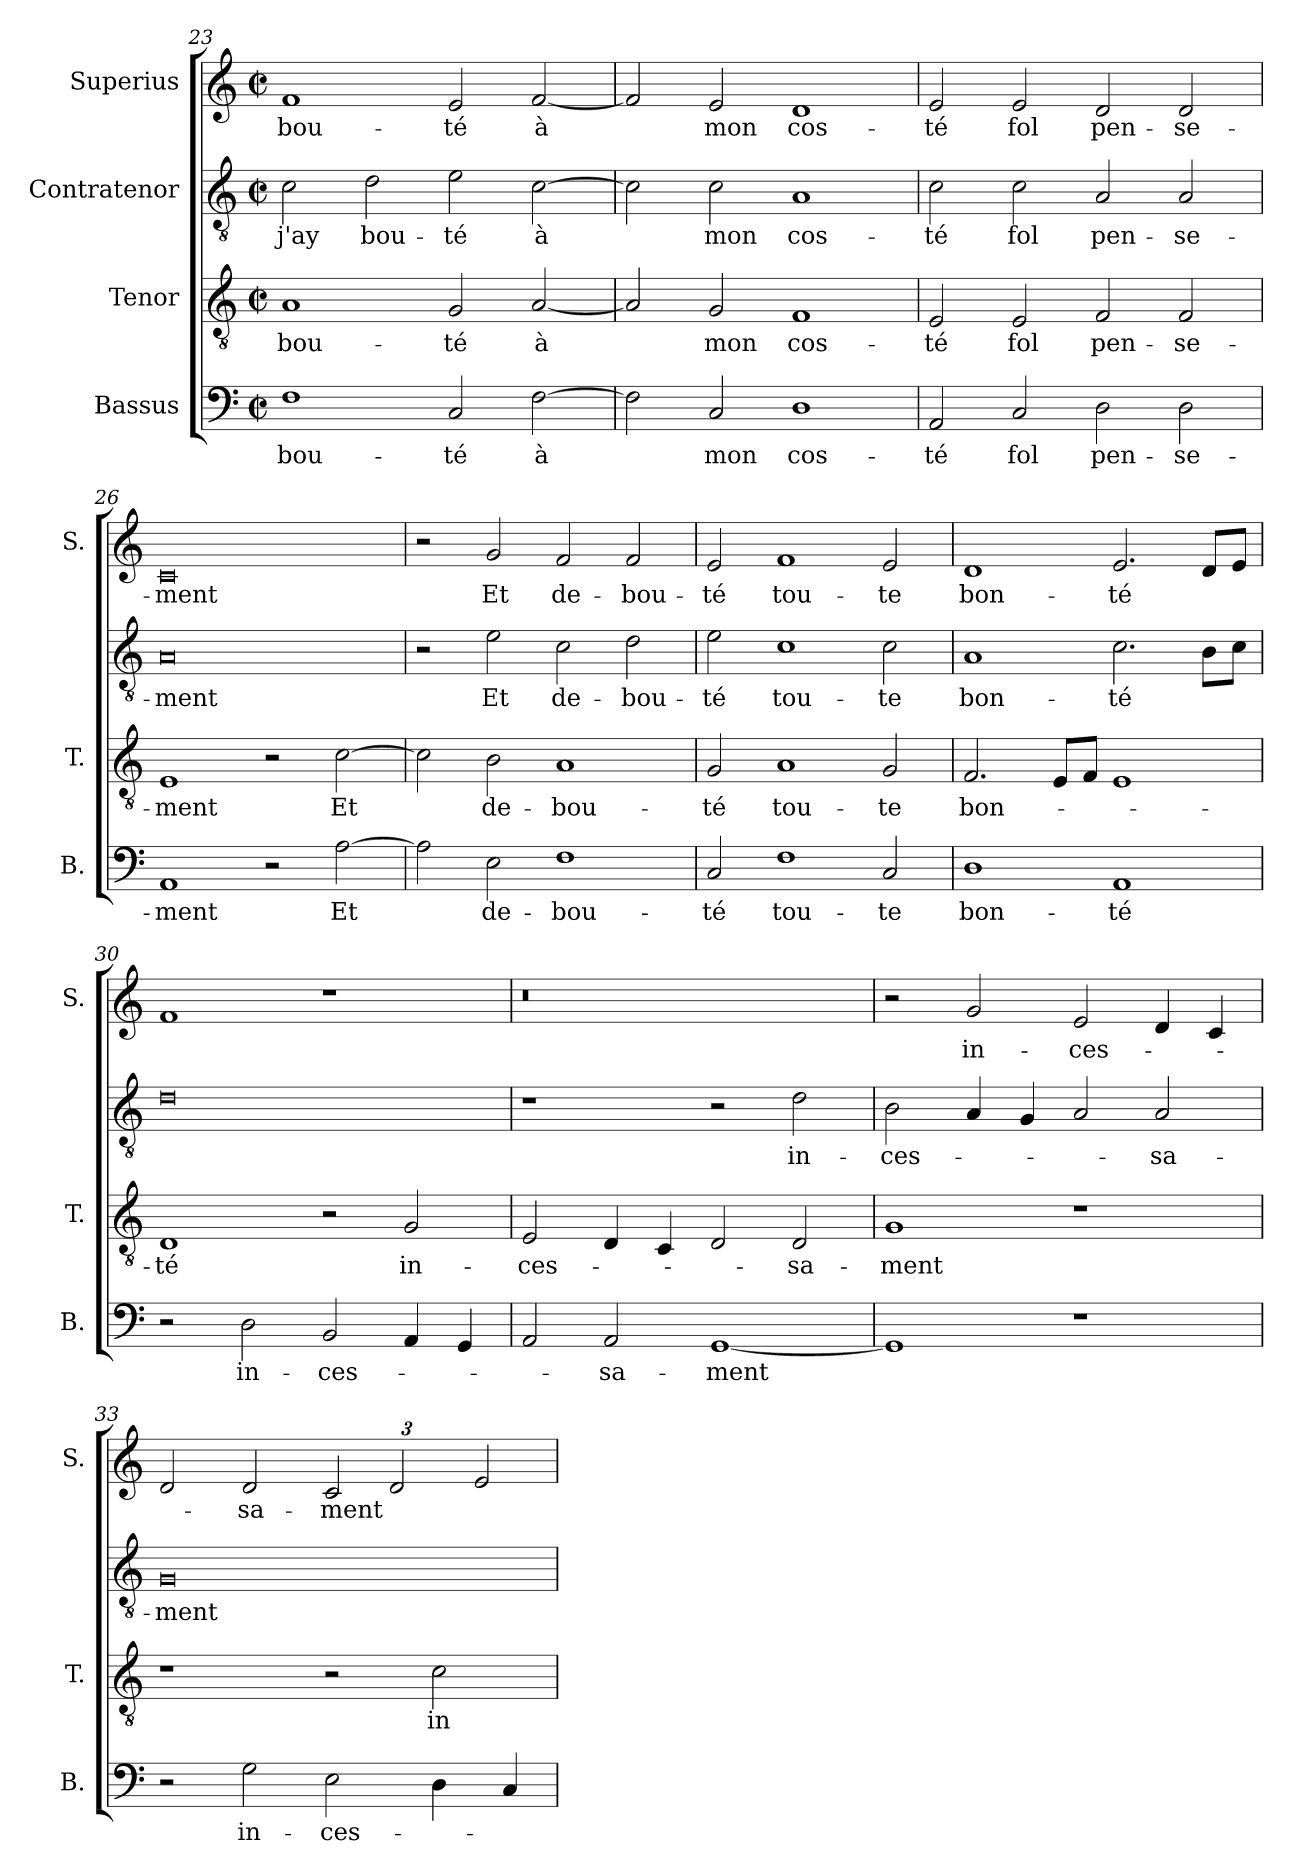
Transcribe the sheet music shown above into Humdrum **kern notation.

**kern	**text	**kern	**text	**kern	**text	**kern	**text
*part4	*part4	*part3	*part3	*part2	*part2	*part1	*part1
*staff4	*staff4	*staff3	*staff3	*staff2	*staff2	*staff1	*staff1
*I"Bassus	*	*I"Tenor	*	*I"Contratenor	*	*I"Superius	*
*I'B.	*	*I'T.	*	*	*	*I'S.	*
*clefF4	*	*clefGv2	*	*clefGv2	*	*clefG2	*
*k[]	*	*k[]	*	*k[]	*	*k[]	*
*C:	*	*C:	*	*C:	*	*C:	*
*M2/2	*	*M2/2	*	*M2/2	*	*M2/2	*
*met(c|)	*	*met(c|)	*	*met(c|)	*	*met(c|)	*
=23	=23	=23	=23	=23	=23	=23	=23
1F\	bou-	1A/	bou-	2c\	j'ay	1f/	bou-
.	.	.	.	2d\	bou-	.	.
2C/	-té	2G/	-té	2e\	-té	2e/	-té
[2F\	à	[2A/	à	[2c\	à	[2f/	à
=24	=24	=24	=24	=24	=24	=24	=24
2F\]	.	2A/]	.	2c\]	.	2f/]	.
2C/	mon	2G/	mon	2c\	mon	2e/	mon
1D\	cos-	1F/	cos-	1A/	cos-	1d/	cos-
=25	=25	=25	=25	=25	=25	=25	=25
2AA/	-té	2E/	-té	2c\	-té	2e/	-té
2C/	fol	2E/	fol	2c\	fol	2e/	fol
2D\	pen-	2F/	pen-	2A/	pen-	2d/	pen-
2D\	-se-	2F/	-se-	2A/	-se-	2d/	-se-
=26	=26	=26	=26	=26	=26	=26	=26
1AA/	-ment	1E/	-ment	0A/	-ment	0c/	-ment
2r	.	2r	.	.	.	.	.
[2A\	Et	[2c\	Et	.	.	.	.
!!LO:LB:g=z
=27	=27	=27	=27	=27	=27	=27	=27
2A\]	.	2c\]	.	2r	.	2r	.
2E\	de-	2B\	de-	2e\	Et	2g/	Et
1F\	-bou-	1A/	-bou-	2c\	de-	2f/	de-
.	.	.	.	2d\	-bou-	2f/	-bou-
=28	=28	=28	=28	=28	=28	=28	=28
2C/	-té	2G/	-té	2e\	-té	2e/	-té
1F\	tou-	1A/	tou-	1c\	tou-	1f/	tou-
2C/	-te	2G/	-te	2c\	-te	2e/	-te
=29	=29	=29	=29	=29	=29	=29	=29
1D\	bon-	2.F/	bon-	1A/	bon-	1d/	bon-
.	.	8E/L	.	.	.	.	.
.	.	8F/J	.	.	.	.	.
1AA/	-té	1E/	.	2.c\	-té	2.e/	-té
.	.	.	.	8B\L	.	8d/L	.
.	.	.	.	8c\J	.	8e/J	.
=30	=30	=30	=30	=30	=30	=30	=30
2r	.	1D/	-té	0d\	.	1f/	.
2D\	in-	.	.	.	.	.	.
2BB/	-ces-	2r	.	.	.	1r	.
4AA/	.	2G/	in-	.	.	.	.
4GG/	.	.	.	.	.	.	.
=31	=31	=31	=31	=31	=31	=31	=31
!	!	!	!	!	!	!LO:N:vis=0	!
2AA/	.	2E/	-ces-	1r	.	1r	.
2AA/	-sa-	4D/	.	.	.	.	.
.	.	4C/	.	.	.	.	.
[1GG/	-ment	2D/	.	2r	.	1ryy	.
.	.	2D/	-sa-	2d\	in-	.	.
!!LO:PB:g=z
=32	=32	=32	=32	=32	=32	=32	=32
1GG/]	.	1G/	-ment	2B\	-ces-	2r	.
.	.	.	.	4A/	.	2g/	in-
.	.	.	.	4G/	.	.	.
1r	.	1r	.	2A/	.	2e/	-ces-
.	.	.	.	2A/	-sa-	4d/	.
.	.	.	.	.	.	4c/	.
=33	=33	=33	=33	=33	=33	=33	=33
2r	.	1r	.	0G/	-ment	2d/	.
2G\	in-	.	.	.	.	2d/	-sa-
*	*	*	*	*	*	*Xbrackettup	*
2E\	-ces-	2r	.	.	.	3c/	-ment
.	.	.	.	.	.	3d/	.
4D\	.	2c\	in-	.	.	.	.
.	.	.	.	.	.	3e/	.
4C/	.	.	.	.	.	.	.
=	=	=	=	=	=	=	=
*-	*-	*-	*-	*-	*-	*-	*-
